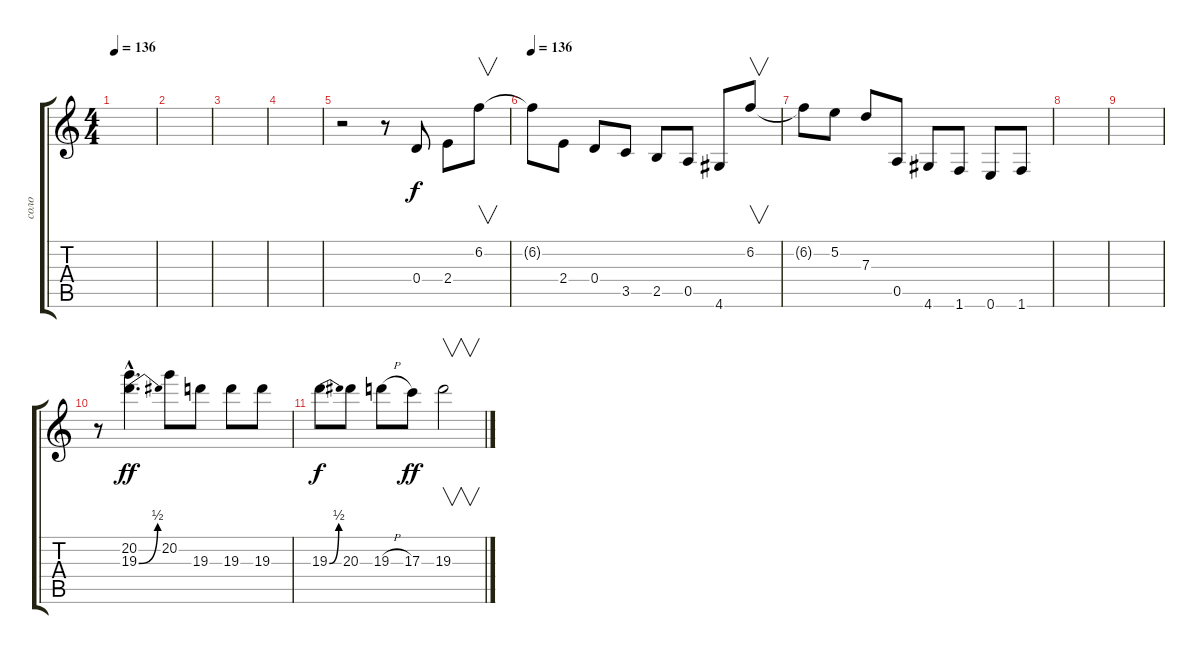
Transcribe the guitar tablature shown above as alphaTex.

\track ("соло" "соло") {instrument distortionguitar}
\staff {score tabs}
\tuning (E4 B3 G3 D3 A2 E2) {hide}
\ts (4 4)
\tempo 136
\clef g2
\ks c
|
|
|
|
r.2 r.8 0.4.8 2.4.8 6.2.8{v} |
\tempo 136
6.2{t}.8 2.4.8 0.4.8 3.5.8 2.5.8 0.5.8 4.6.8 6.2.8{v} |
6.2{t}.8 5.2.8 7.3.8 0.5.8 4.6.8 1.6.8 0.6.8 1.6.8 |
|
|
r.8 (20.2{hac} 19.3{be (bend 0 0 60 2) hac}).4{d dy ff} 20.2.8 19.3.8 19.3.8 19.3.8 |
19.3{be (bend 0 0 60 2)}.8{dy f} 20.3.8 19.3{h}.8 17.3.8{dy ff} 19.3.2{v}
